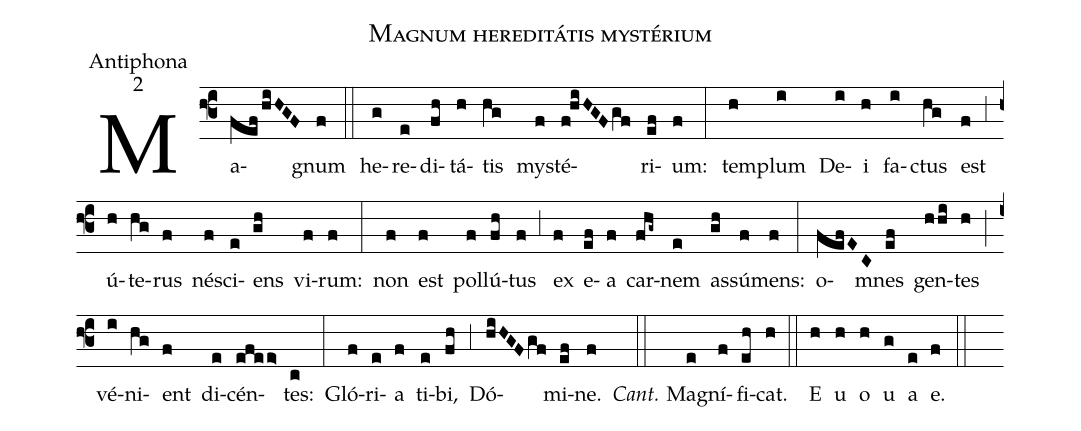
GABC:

name:Magnum hereditátis mystérium;
office-part:Antiphona;
mode:2;
%%
(f3) Ma(fef/hiHGF)gnum(f) (::) he(g)re(e)di(fh)tá(h)tis(hg) my(f)sté(f!hiHGF/gf)ri(ef)um:(f) (:) tem(h)plum(i) De(i)i(h) fa(i)ctus(hg) est(f) (;3) ú(h)te(hg)rus(f) né(f)sci(e)ens(gh) vi(f)rum:(f) (:) non(f) est(f) pol(f)lú(fh)tus(f) (;3) ex(f) e(ef)a(f) car(fhg~)nem(e) as(gh)sú(f)mens:(f) (:) o(fefEC)mnes(ef) gen(hhi)tes(h) (;) vé(i)ni(hg)ent(f) di(e)cén(efee>)tes:(c) (:) Gló(f)ri(e)a(f) ti(e)bi,(fh) (;3) Dó(hiHGF/gf)mi(ef)ne.(f) (::)
<i>Cant.</i> M{a}(e)gní(f)fi(eh)cat.(h) (::)
<eu> E(h) u(h) o(h) u(g) a(e) e.(f) </eu>(::)
